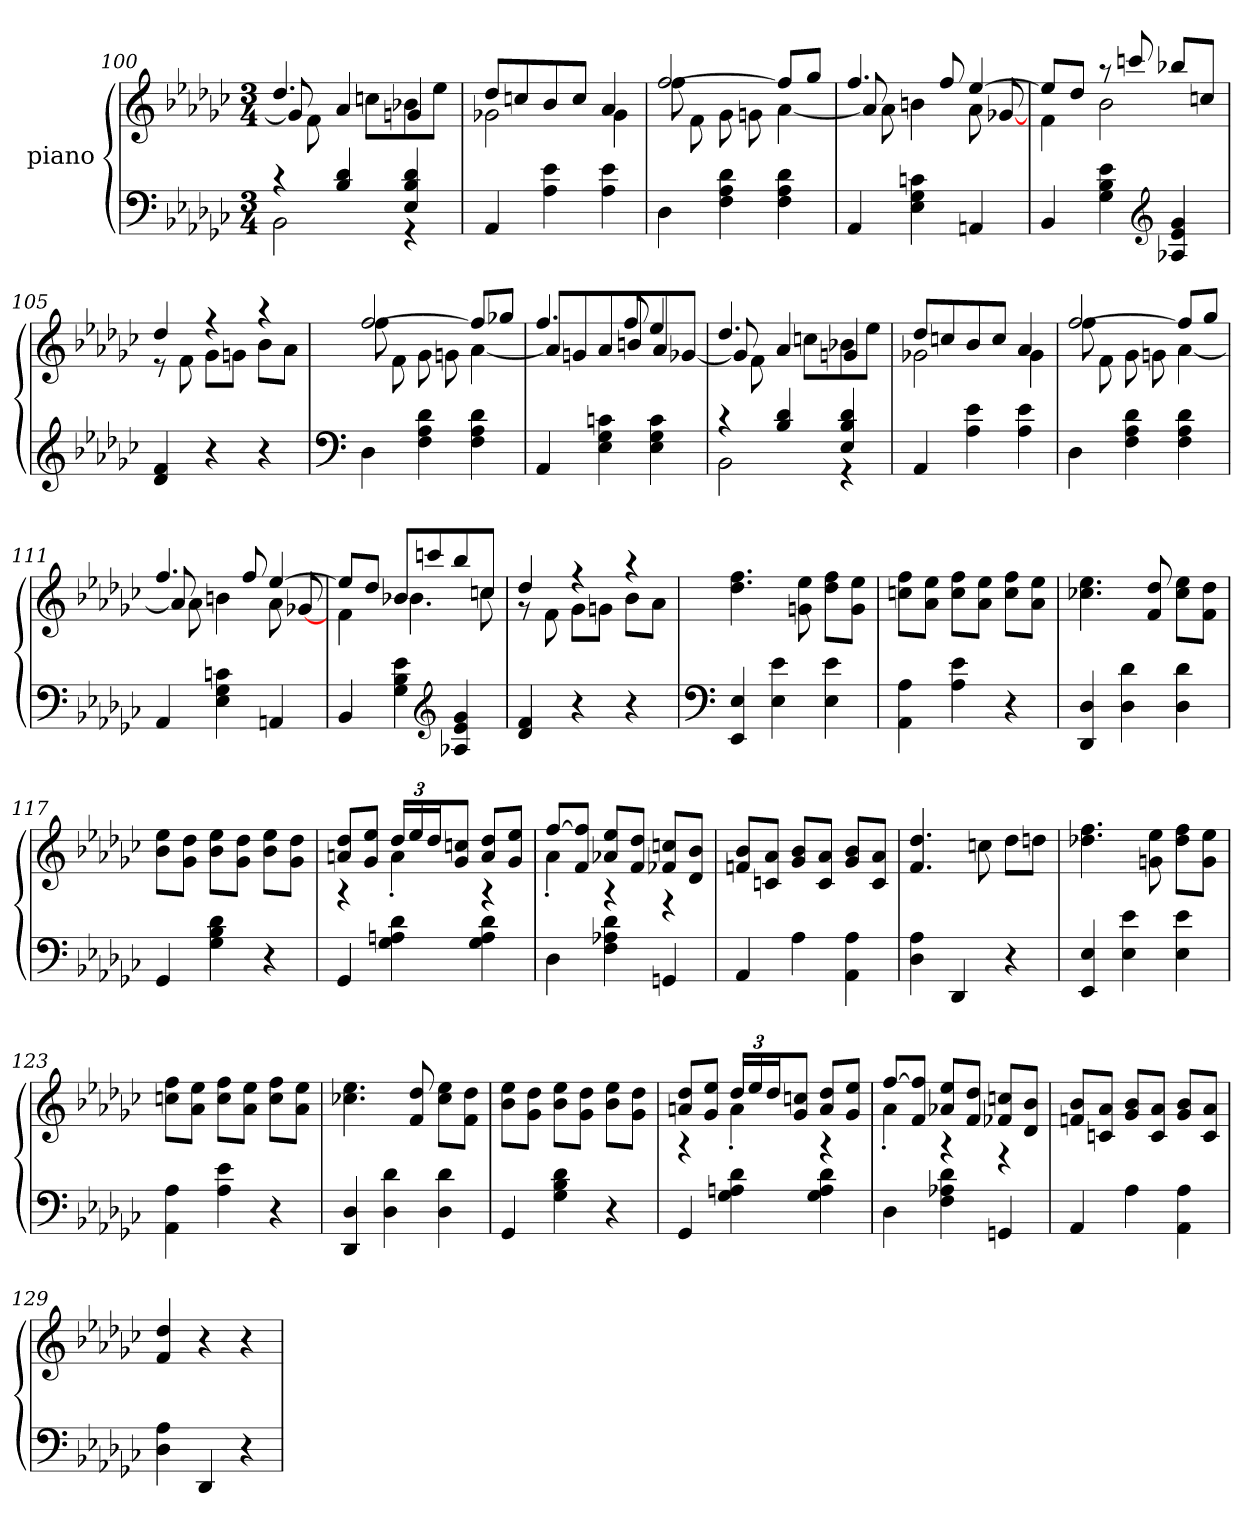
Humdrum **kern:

**kern	**kern
*part2	*part1
*staff2	*staff1
*I"piano	*I"piano
*clefF4	*clefG2
*k[b-e-a-d-g-c-]	*k[b-e-a-d-g-c-]
*M3/4	*M3/4
=100	=100
*^	*^
4r	2BB-\	4.dd-/	8g-/]
.	.	.	8f\
4B-/ 4d-/	.	.	4a-/
.	.	8ccn\L	.
4E-/ 4B-/ 4d-/	4r	8b-X\	4gn/
.	.	8ee-\J	.
*v	*v	*	*
=101	=101	=101
4AA-/	8dd-L	2g-X
.	8ccn	.
4A-\ 4e-\	8b-	.
.	8ccJ	.
4A-\ 4e-\	4a-	4g-
=102	=102	=102
4D-\	[2ff	8ffL
.	.	8f
4F\ 4A-\ 4d-\	.	8g-
.	.	8gn
4F\ 4A-\ 4d-\	8ffL]	[4a-
.	8gg-J	.
=103	=103	=103
4AA-/	4.ff/	8a-/L]
.	.	8a-
4E-\ 4G-\ 4cn\	.	4bn\
.	8ff/	.
4AAn/	[4ee-	8a-
.	.	[8g-X/
=104	=104	=104
4BB-/	8ee-/L]	4f\
.	8dd-/J	.
4G-\ 4B-\ 4e-\	8r	2b-\
.	8cccn/	.
*clefG2	*	*
4A-X/ 4e-/ 4g-/	8bb-X/L	.
.	8cc/J	.
=105	=105	=105
4d-/ 4f/	4dd-/	8r
.	.	8f\
4r	4r	8g-\L
.	.	8gn\J
4r	4r	8b-\L
.	.	8a-\J
=106	=106	=106
*clefF4	*	*
4D-\	[2ff	8ffL
.	.	8f
4F\ 4A-\ 4d-\	.	8g-
.	.	8gn
4F\ 4A-\ 4d-\	8ffL]	[4a-
.	8gg-XJ	.
=107	=107	=107
4AA-/	4.ff/	8a-/L]
.	.	8gn\
4E-\ 4G-\ 4cn\	.	8a-\
.	8ff/	8bn
4E-\ 4G-\ 4c\	4ee-	8a-
.	.	[8g-X/J
=108	=108	=108
*^	*	*
4r	2BB-\	4.dd-/	8g-/]
.	.	.	8f\
4B-/ 4d-/	.	.	4a-/
.	.	8ccn\L	.
4E-/ 4B-/ 4d-/	4r	8b-X\	4gn/
.	.	8ee-\J	.
*v	*v	*	*
=109	=109	=109
4AA-/	8dd-L	2g-X
.	8ccn	.
4A-\ 4e-\	8b-	.
.	8ccJ	.
4A-\ 4e-\	4a-	4g-
=110	=110	=110
4D-\	[2ff	8ffL
.	.	8f
4F\ 4A-\ 4d-\	.	8g-
.	.	8gn
4F\ 4A-\ 4d-\	8ffL]	[4a-
.	8gg-J	.
=111	=111	=111
4AA-/	4.ff/	8a-/L]
.	.	8a-
4E-\ 4G-\ 4cn\	.	4bn\
.	8ff/	.
4AAn/	[4ee-	8a-
.	.	[8g-X/
=112	=112	=112
4BB-/	8ee-/L]	4f\
.	8dd-/J	.
4G-\ 4B-\ 4e-\	8b-XL	4.b-\
.	8cccn/	.
*clefG2	*	*
4A-X/ 4e-/ 4g-/	8bb-/	.
.	8cc/J	8cc
=113	=113	=113
4d-/ 4f/	4dd-/	8r
.	.	8f\
4r	4r	8g-\L
.	.	8gn\J
4r	4r	8b-\L
.	.	8a-\J
*	*v	*v
=114	=114
*clefF4	*
4EE-/ 4E-/	4.dd-\ 4.ff\
4E-\ 4e-\	.
.	8gn\ 8ee-\
4E-\ 4e-\	8dd-\ 8ff\L
.	8g\ 8ee-\J
=115	=115
4AA-\ 4A-\	8ccn\ 8ff\L
.	8a-\ 8ee-\J
4A-\ 4e-\	8cc\ 8ff\L
.	8a-\ 8ee-\J
4r	8cc\ 8ff\L
.	8a-\ 8ee-\J
=116	=116
4DD-/ 4D-/	4.cc-X\ 4.ee-\
4D-\ 4d-\	.
.	8f/ 8dd-/
4D-\ 4d-\	8cc-\ 8ee-\L
.	8f\ 8dd-\J
=117	=117
4GG-/	8b-\ 8ee-\L
.	8g-\ 8dd-\J
4G-\ 4B-\ 4d-\	8b-\ 8ee-\L
.	8g-\ 8dd-\J
4r	8b-\ 8ee-\L
.	8g-\ 8dd-\J
=118	=118
*	*^
4GG-/	8an/ 8dd-/L	4r
.	8g-/ 8ee-/J	.
4G-\ 4An\ 4d-\	24dd-/LL	4a'>\
.	24ee-/	.
.	24dd-/J	.
.	8g-/ 8ccn/J	.
4G-\ 4A\ 4d-\	8a/ 8dd-/L	4r
.	8g-/ 8ee-/J	.
=119	=119	=119
4D-\	[8ff/L	4a-'>\
.	8f/ 8ff/]J	.
4F\ 4A-X\ 4d-\	8a-X/ 8ee-/L	4r
.	8f/ 8dd-/J	.
4GGn/	8f-X/ 8ccn/L	4r
.	8d-/ 8b-/J	.
*	*v	*v
=120	=120
4AA-/	8fn/ 8b-/L
.	8cn/ 8a-/J
4A-\	8g-/ 8b-/L
.	8c/ 8a-/J
4AA-\ 4A-\	8g-/ 8b-/L
.	8c/ 8a-/J
=121	=121
4D-\ 4A-\	4.f/ 4.dd-/
4DD-/	.
.	8ccn\
4r	8dd-\L
.	8ddn\J
=122	=122
4EE-/ 4E-/	4.dd-X\ 4.ff\
4E-\ 4e-\	.
.	8gn\ 8ee-\
4E-\ 4e-\	8dd-\ 8ff\L
.	8g\ 8ee-\J
=123	=123
4AA-\ 4A-\	8ccn\ 8ff\L
.	8a-\ 8ee-\J
4A-\ 4e-\	8cc\ 8ff\L
.	8a-\ 8ee-\J
4r	8cc\ 8ff\L
.	8a-\ 8ee-\J
=124	=124
4DD-/ 4D-/	4.cc-X\ 4.ee-\
4D-\ 4d-\	.
.	8f/ 8dd-/
4D-\ 4d-\	8cc-\ 8ee-\L
.	8f\ 8dd-\J
=125	=125
4GG-/	8b-\ 8ee-\L
.	8g-\ 8dd-\J
4G-\ 4B-\ 4d-\	8b-\ 8ee-\L
.	8g-\ 8dd-\J
4r	8b-\ 8ee-\L
.	8g-\ 8dd-\J
=126	=126
*	*^
4GG-/	8an/ 8dd-/L	4r
.	8g-/ 8ee-/J	.
4G-\ 4An\ 4d-\	24dd-/LL	4a'>\
.	24ee-/	.
.	24dd-/J	.
.	8g-/ 8ccn/J	.
4G-\ 4A\ 4d-\	8a/ 8dd-/L	4r
.	8g-/ 8ee-/J	.
=127	=127	=127
4D-\	[8ff/L	4a-'>\
.	8f/ 8ff/]J	.
4F\ 4A-X\ 4d-\	8a-X/ 8ee-/L	4r
.	8f/ 8dd-/J	.
4GGn/	8f-X/ 8ccn/L	4r
.	8d-/ 8b-/J	.
*	*v	*v
=128	=128
4AA-/	8fn/ 8b-/L
.	8cn/ 8a-/J
4A-\	8g-/ 8b-/L
.	8c/ 8a-/J
4AA-\ 4A-\	8g-/ 8b-/L
.	8c/ 8a-/J
=129	=129
4D-\ 4A-\	4f/ 4dd-/
4DD-/	4r
4r	4r
=	=
*-	*-
